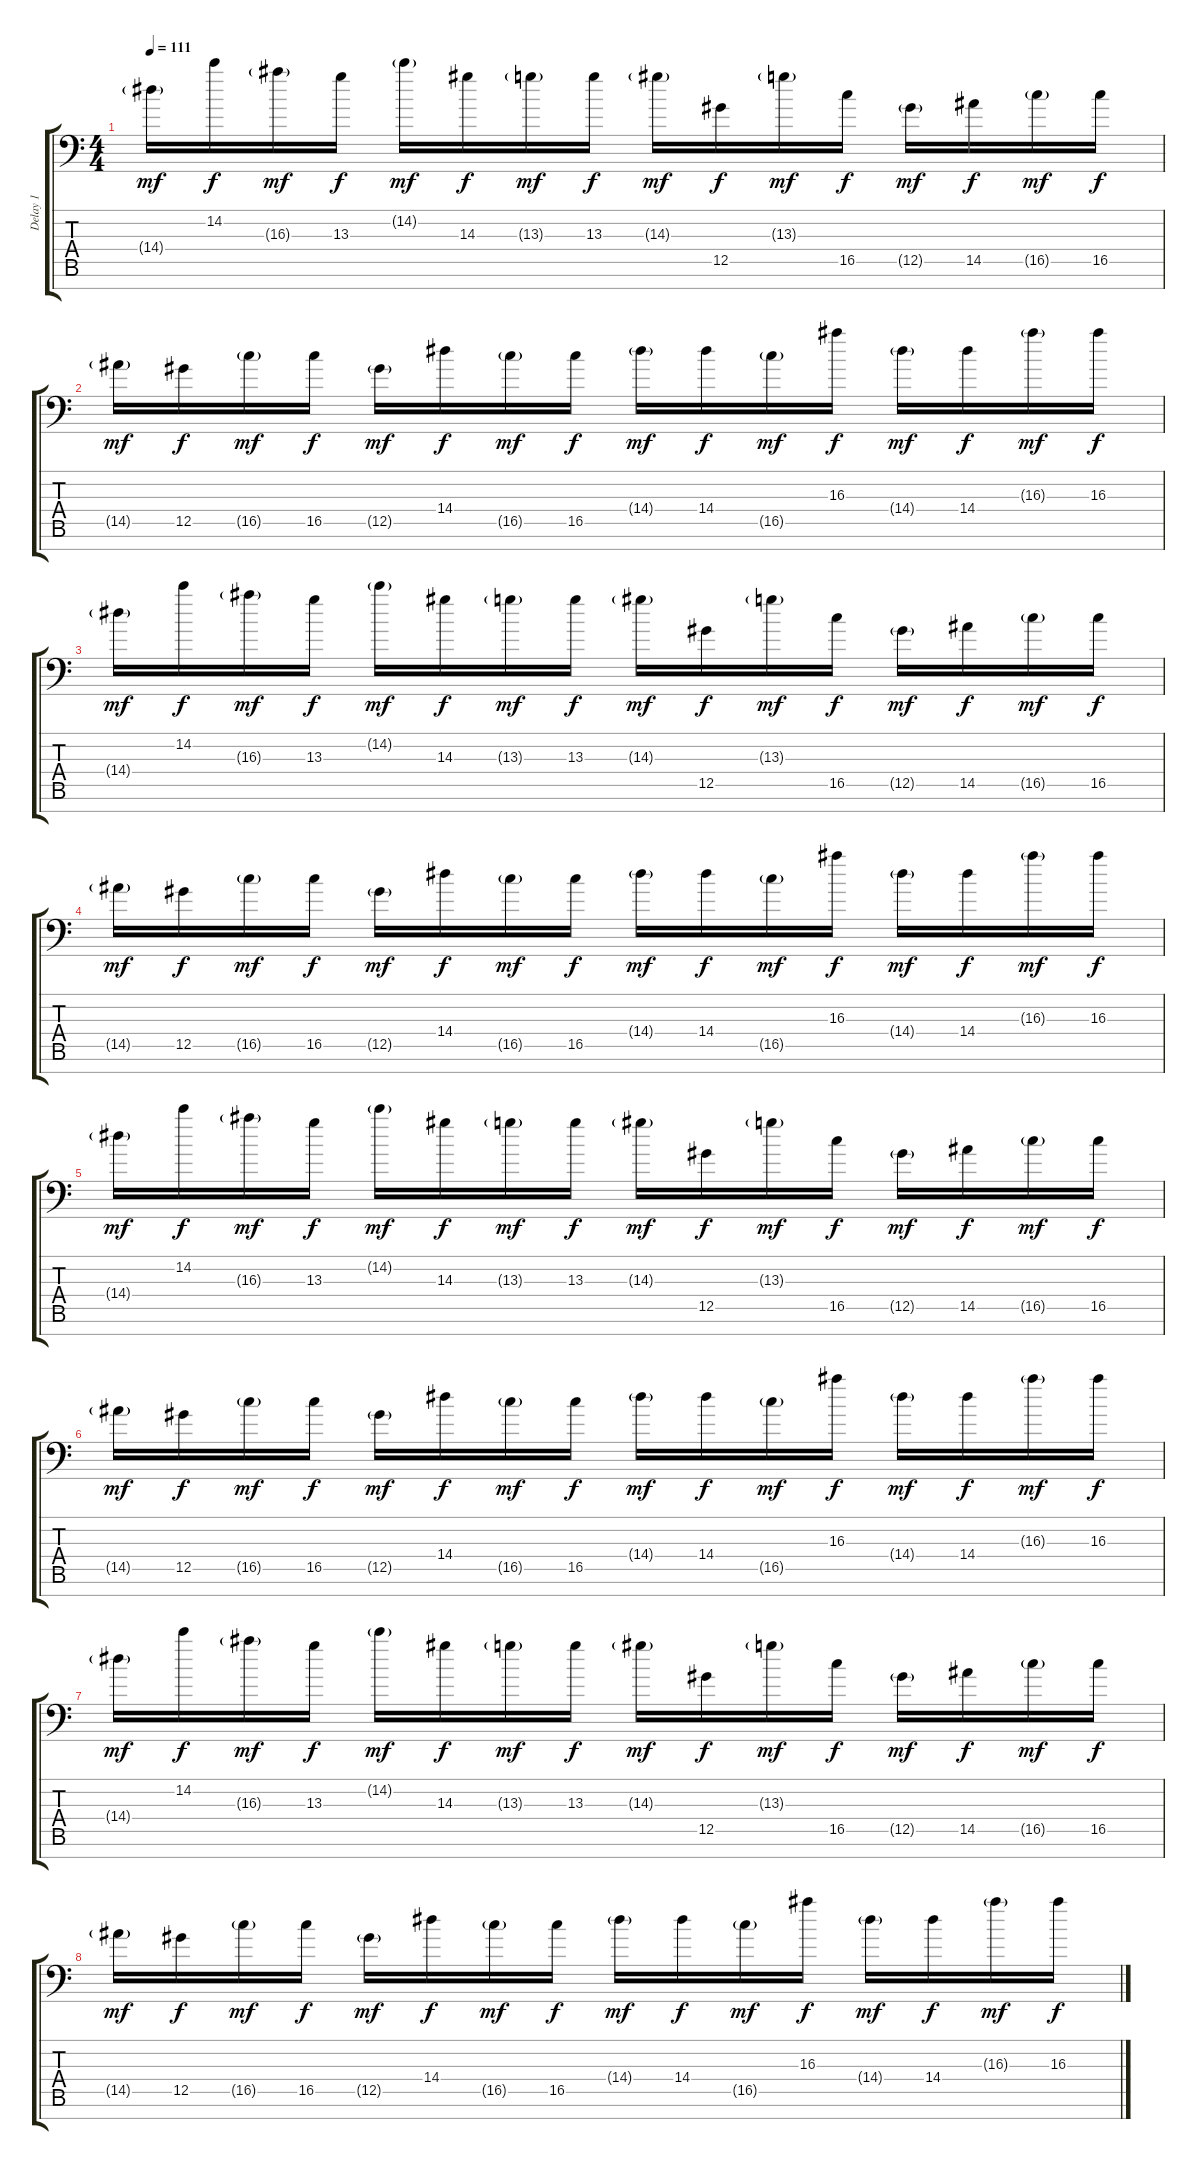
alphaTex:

\track ("Delay 1" "Delay 1") {instrument distortionguitar}
\staff {score tabs}
\tuning (Eb4 Bb3 Gb3 Db3 Ab2 Eb2 Ab1) {hide}
\ts (4 4)
\tempo 111
\clef f4
\ks c
14.4{g}.16{dy mf} 14.2.16{dy f} 16.3{g}.16{dy mf} 13.3.16{dy f} 14.2{g}.16{dy mf} 14.3.16{dy f} 13.3{g}.16{dy mf} 13.3.16{dy f} 14.3{g}.16{dy mf} 12.5.16{dy f} 13.3{g}.16{dy mf} 16.5.16{dy f} 12.5{g}.16{dy mf} 14.5.16{dy f} 16.5{g}.16{dy mf} 16.5.16{dy f} |
14.5{g}.16{dy mf} 12.5.16{dy f} 16.5{g}.16{dy mf} 16.5.16{dy f} 12.5{g}.16{dy mf} 14.4.16{dy f} 16.5{g}.16{dy mf} 16.5.16{dy f} 14.4{g}.16{dy mf} 14.4.16{dy f} 16.5{g}.16{dy mf} 16.3.16{dy f} 14.4{g}.16{dy mf} 14.4.16{dy f} 16.3{g}.16{dy mf} 16.3.16{dy f} |
14.4{g}.16{dy mf} 14.2.16{dy f} 16.3{g}.16{dy mf} 13.3.16{dy f} 14.2{g}.16{dy mf} 14.3.16{dy f} 13.3{g}.16{dy mf} 13.3.16{dy f} 14.3{g}.16{dy mf} 12.5.16{dy f} 13.3{g}.16{dy mf} 16.5.16{dy f} 12.5{g}.16{dy mf} 14.5.16{dy f} 16.5{g}.16{dy mf} 16.5.16{dy f} |
14.5{g}.16{dy mf} 12.5.16{dy f} 16.5{g}.16{dy mf} 16.5.16{dy f} 12.5{g}.16{dy mf} 14.4.16{dy f} 16.5{g}.16{dy mf} 16.5.16{dy f} 14.4{g}.16{dy mf} 14.4.16{dy f} 16.5{g}.16{dy mf} 16.3.16{dy f} 14.4{g}.16{dy mf} 14.4.16{dy f} 16.3{g}.16{dy mf} 16.3.16{dy f} |
14.4{g}.16{dy mf} 14.2.16{dy f} 16.3{g}.16{dy mf} 13.3.16{dy f} 14.2{g}.16{dy mf} 14.3.16{dy f} 13.3{g}.16{dy mf} 13.3.16{dy f} 14.3{g}.16{dy mf} 12.5.16{dy f} 13.3{g}.16{dy mf} 16.5.16{dy f} 12.5{g}.16{dy mf} 14.5.16{dy f} 16.5{g}.16{dy mf} 16.5.16{dy f} |
14.5{g}.16{dy mf} 12.5.16{dy f} 16.5{g}.16{dy mf} 16.5.16{dy f} 12.5{g}.16{dy mf} 14.4.16{dy f} 16.5{g}.16{dy mf} 16.5.16{dy f} 14.4{g}.16{dy mf} 14.4.16{dy f} 16.5{g}.16{dy mf} 16.3.16{dy f} 14.4{g}.16{dy mf} 14.4.16{dy f} 16.3{g}.16{dy mf} 16.3.16{dy f} |
14.4{g}.16{dy mf} 14.2.16{dy f} 16.3{g}.16{dy mf} 13.3.16{dy f} 14.2{g}.16{dy mf} 14.3.16{dy f} 13.3{g}.16{dy mf} 13.3.16{dy f} 14.3{g}.16{dy mf} 12.5.16{dy f} 13.3{g}.16{dy mf} 16.5.16{dy f} 12.5{g}.16{dy mf} 14.5.16{dy f} 16.5{g}.16{dy mf} 16.5.16{dy f} |
14.5{g}.16{dy mf} 12.5.16{dy f} 16.5{g}.16{dy mf} 16.5.16{dy f} 12.5{g}.16{dy mf} 14.4.16{dy f} 16.5{g}.16{dy mf} 16.5.16{dy f} 14.4{g}.16{dy mf} 14.4.16{dy f} 16.5{g}.16{dy mf} 16.3.16{dy f} 14.4{g}.16{dy mf} 14.4.16{dy f} 16.3{g}.16{dy mf} 16.3.16{dy f}
